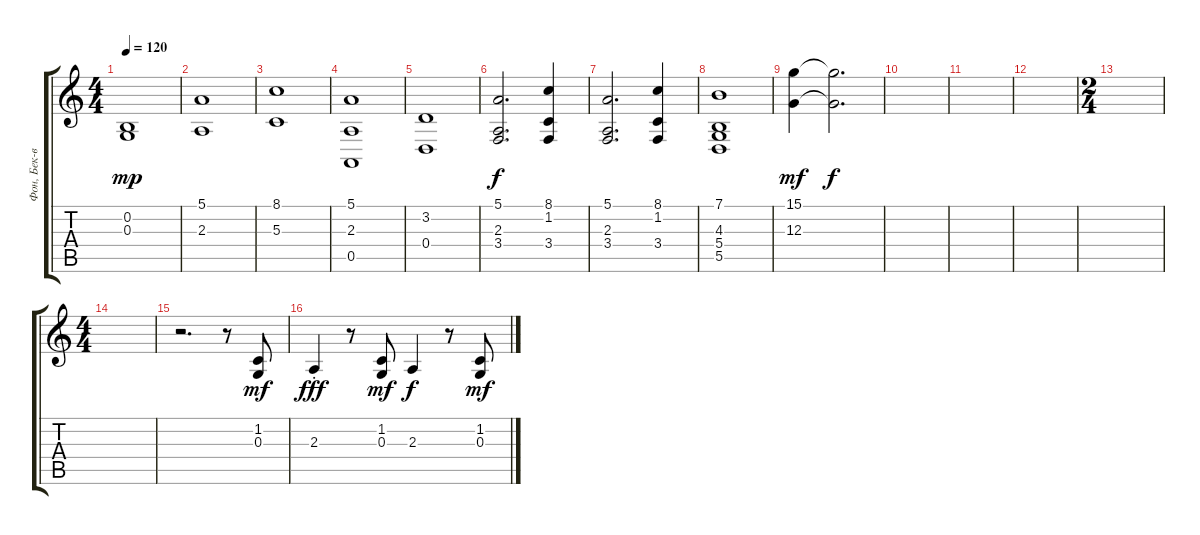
\track ("Фон, Бек-вокал" "Фон, Бек-в") {instrument stringensemble1}
\staff {score tabs}
\tuning (E4 B3 G3 D3 A2 E2) {hide}
\ts (4 4)
\tempo 120
\clef g2
\ks c
(0.2 0.3).1{dy mp} |
(5.1 2.3).1 |
(8.1 5.3).1 |
(5.1 2.3 0.5).1 |
(3.2 0.4).1 |
(5.1 2.3 3.4).2{d dy f instrument stringensemble1} (8.1 1.2 3.4).4 |
(5.1 2.3 3.4).2{d} (8.1 1.2 3.4).4 |
(7.1 4.3 5.4 5.5).1 |
(15.1 12.3).4{dy mf} (15.1{t} 12.3{t}).2{d dy f} |
|
|
|
\ts (2 4)
|
\ts (4 4)
|
r.2{d} r.8 (1.2 0.3).8{dy mf volume 16 instrument choiraahs} |
2.3{st}.4{dy fff} r.8 (1.2 0.3).8{dy mf} 2.3.4{dy f} r.8 (1.2 0.3).8{dy mf}
